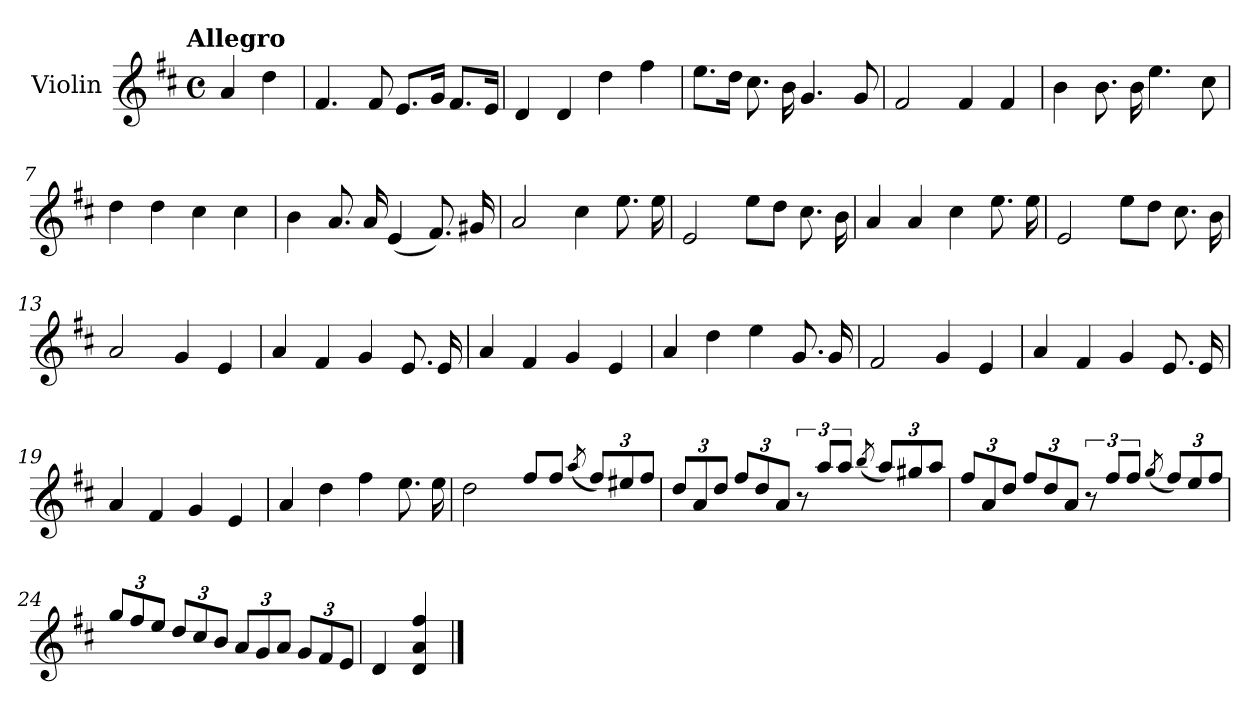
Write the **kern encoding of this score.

**kern
*part1
*staff1
*I"Violin
*I'Vln.
*clefG2
*k[f#c#]
!!LO:TX:omd:t=Allegro
*M4/4
*met(c)
*MM144
=1
4a/
4dd\
=2
4.f#/
8f#/
8.e/L
16g/Jk
8.f#/L
16e/Jk
=3
4d/
4d/
4dd\
4ff#\
=4
8.ee\L
16dd\Jk
8.cc#\
16b\
4.g/
8g/
=5
2f#/
4f#/
4f#/
!!LO:LB:g=z
=6
4b\
8.b\
16b\
4.ee\
8cc#\
=7
4dd\
4dd\
4cc#\
4cc#\
=8
4b\
8.a/
16a/
(<4e/
8.f#/)
16g#X/
=9
2a/
4cc#\
8.ee\
16ee\
=10
2e/
8ee\L
8dd\J
8.cc#\
16b\
!!LO:LB:g=z
=11
4a/
4a/
4cc#\
8.ee\
16ee\
=12
2e/
8ee\L
8dd\J
8.cc#\
16b\
=13
2a/
4g/
4e/
=14
4a/
4f#/
4g/
8.e/
16e/
=15
4a/
4f#/
4g/
4e/
!!LO:LB:g=z
=16
4a/
4dd\
4ee\
8.g/
16g/
=17
2f#/
4g/
4e/
=18
4a/
4f#/
4g/
8.e/
16e/
=19
4a/
4f#/
4g/
4e/
=20
4a/
4dd\
4ff#\
8.ee\
16ee\
!!LO:LB:g=z
=21
2dd\
8ff#/L
8ff#/J
(<8qaa/
*Xbrackettup
12ff#/L)
12ee#X/
12ff#/J
=22
12dd/L
12a/
12dd/J
12ff#/L
12dd/
12a/J
*brackettup
12r
12aa/L
12aa/J
(<8qbb/
*Xbrackettup
12aa/L)
12gg#X/
12aa/J
=23
12ff#/L
12a/
12dd/J
12ff#/L
12dd/
12a/J
*brackettup
12r
12ff#/L
12ff#/J
(<8qgg/
*Xbrackettup
12ff#/L)
12ee/
12ff#/J
!!LO:LB:g=z
=24
12gg/L
12ff#/
12ee/J
12dd/L
12cc#/
12b/J
12a/L
12g/
12a/J
12g/L
12f#/
12e/J
=25
4d/
4d/ 4a/ 4ff#/
==
*-
